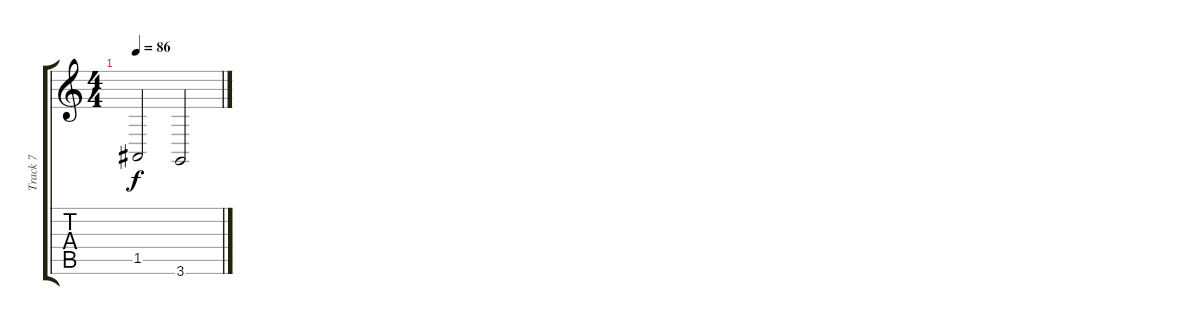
\track ("Track 7" "Track 7") {instrument timpani}
\staff {score tabs}
\tuning (E4 B3 G3 D3 A2 E2) {hide}
\ts (4 4)
\tempo 86
\clef g2
\ks c
1.5.2{dy f} 3.6.2
